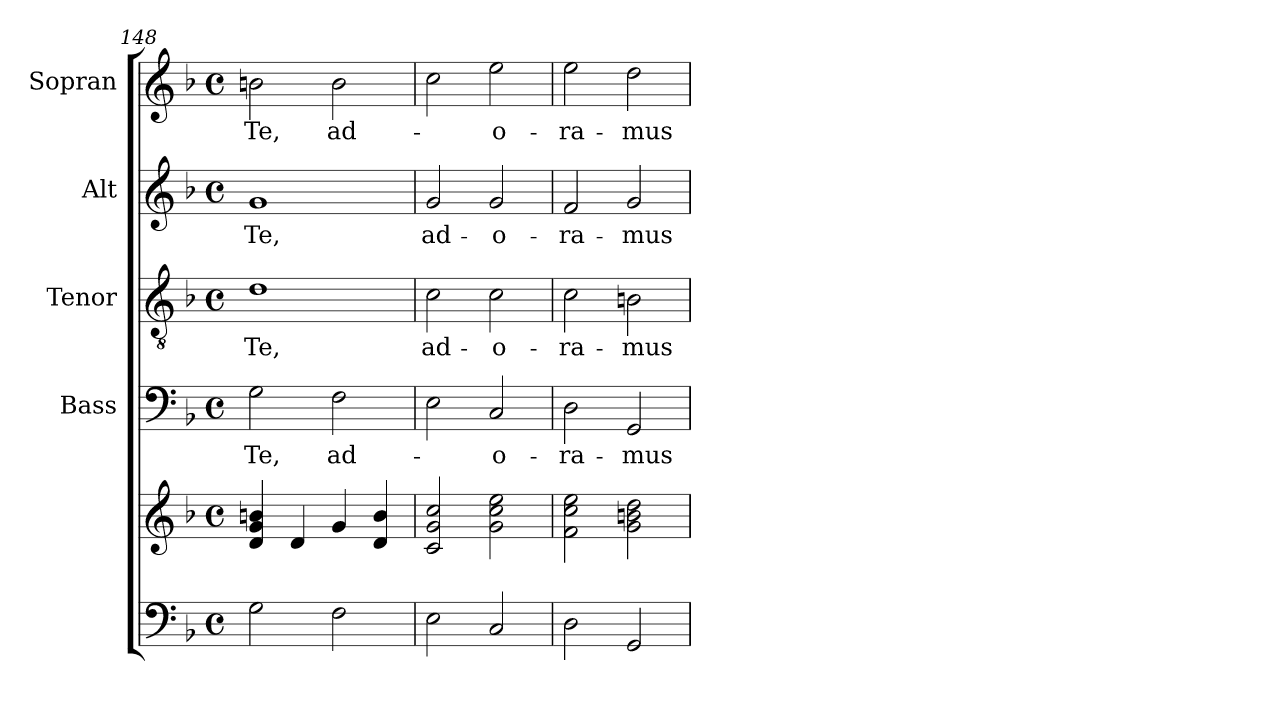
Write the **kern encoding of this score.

**kern	**kern	**kern	**text	**kern	**text	**kern	**text	**kern	**text
*part5	*part5	*part4	*part4	*part3	*part3	*part2	*part2	*part1	*part1
*staff6	*staff5	*staff4	*staff4	*staff3	*staff3	*staff2	*staff2	*staff1	*staff1
*	*	*I"Bass	*	*I"Tenor	*	*I"Alt	*	*I"Sopran	*
*	*	*I'B.	*	*I'T.	*	*I'A.	*	*I'S.	*
*clefF4	*clefG2	*clefF4	*	*clefGv2	*	*clefG2	*	*clefG2	*
*k[b-]	*k[b-]	*k[b-]	*	*k[b-]	*	*k[b-]	*	*k[b-]	*
*F:	*F:	*F:	*	*F:	*	*F:	*	*F:	*
*M4/4	*M4/4	*M4/4	*	*M4/4	*	*M4/4	*	*M4/4	*
*met(c)	*met(c)	*met(c)	*	*met(c)	*	*met(c)	*	*met(c)	*
=148	=148	=148	=148	=148	=148	=148	=148	=148	=148
!	!	!	!LO:LY:b	!	!LO:LY:b	!	!LO:LY:b	!	!LO:LY:b
2G\	4d/ 4g/ 4bn/	2G\	Te,	1d	Te,	1g	Te,	2bn\	Te,
.	4d/	.	.	.	.	.	.	.	.
!	!	!	!LO:LY:b	!	!	!	!	!	!LO:LY:b
2F\	4g/	2F\	ad-	.	.	.	.	2b\	ad-
.	4d/ 4b/	.	.	.	.	.	.	.	.
=149	=149	=149	=149	=149	=149	=149	=149	=149	=149
!	!	!	!	!	!LO:LY:b	!	!LO:LY:b	!	!
2E\	2c/ 2g/ 2cc/	2E\	.	2c\	ad-	2g/	ad-	2cc\	.
!	!	!	!LO:LY:b	!	!LO:LY:b	!	!LO:LY:b	!	!LO:LY:b
2C/	2g\ 2cc\ 2ee\	2C/	-o-	2c\	-o-	2g/	-o-	2ee\	-o-
=150	=150	=150	=150	=150	=150	=150	=150	=150	=150
!	!	!	!LO:LY:b	!	!LO:LY:b	!	!LO:LY:b	!	!LO:LY:b
2D\	2f\ 2cc\ 2ee\	2D\	-ra-	2c\	-ra-	2f/	-ra-	2ee\	-ra-
!	!	!	!LO:LY:b	!	!LO:LY:b	!	!LO:LY:b	!	!LO:LY:b
2GG/	2g\ 2bn\ 2dd\	2GG/	-mus	2Bn\	-mus	2g/	-mus	2dd\	-mus
=	=	=	=	=	=	=	=	=	=
*-	*-	*-	*-	*-	*-	*-	*-	*-	*-
